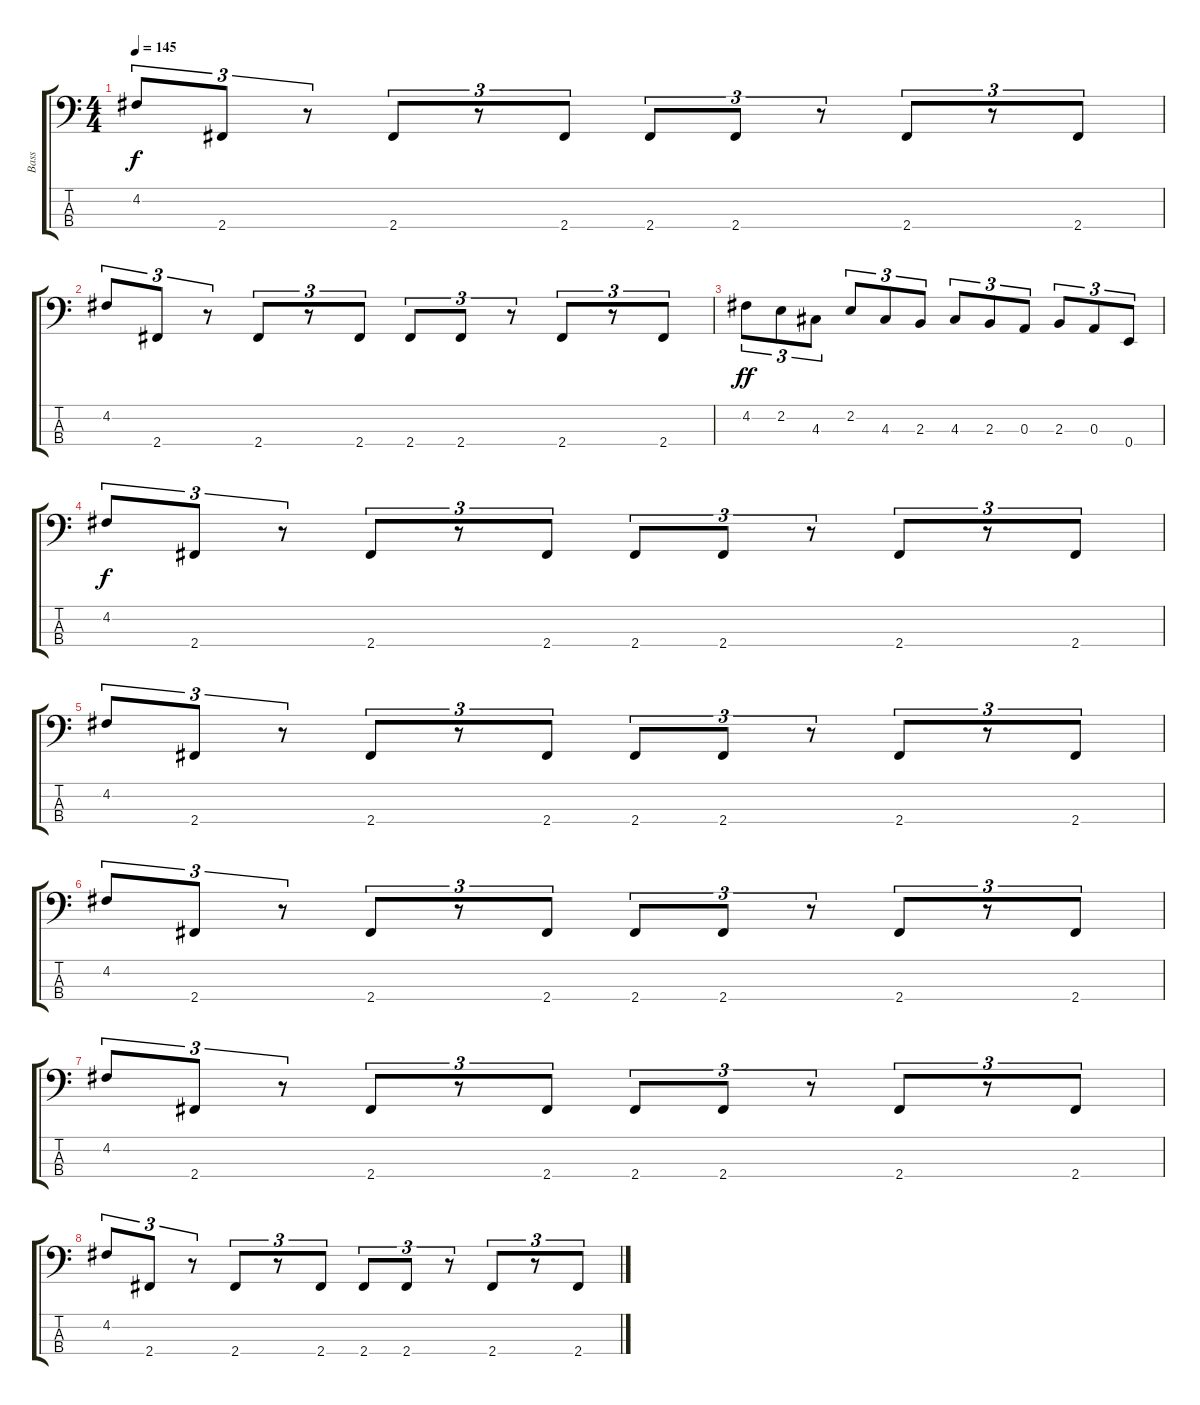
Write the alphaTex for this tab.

\track ("Bass" "Bass") {instrument slapbass2}
\staff {score tabs}
\tuning (G2 D2 A1 E1) {hide}
\ts (4 4)
\tempo 145
\clef f4
\ks c
4.2.8{tu (3 2) dy f} 2.4.8{tu (3 2)} r.8{tu (3 2)} 2.4.8{tu (3 2)} r.8{tu (3 2)} 2.4.8{tu (3 2)} 2.4.8{tu (3 2)} 2.4.8{tu (3 2)} r.8{tu (3 2)} 2.4.8{tu (3 2)} r.8{tu (3 2)} 2.4.8{tu (3 2)} |
4.2.8{tu (3 2)} 2.4.8{tu (3 2)} r.8{tu (3 2)} 2.4.8{tu (3 2)} r.8{tu (3 2)} 2.4.8{tu (3 2)} 2.4.8{tu (3 2)} 2.4.8{tu (3 2)} r.8{tu (3 2)} 2.4.8{tu (3 2)} r.8{tu (3 2)} 2.4.8{tu (3 2)} |
4.2.8{tu (3 2) dy ff} 2.2.8{tu (3 2)} 4.3.8{tu (3 2)} 2.2.8{tu (3 2)} 4.3.8{tu (3 2)} 2.3.8{tu (3 2)} 4.3.8{tu (3 2)} 2.3.8{tu (3 2)} 0.3.8{tu (3 2)} 2.3.8{tu (3 2)} 0.3.8{tu (3 2)} 0.4.8{tu (3 2)} |
4.2.8{tu (3 2) dy f} 2.4.8{tu (3 2)} r.8{tu (3 2)} 2.4.8{tu (3 2)} r.8{tu (3 2)} 2.4.8{tu (3 2)} 2.4.8{tu (3 2)} 2.4.8{tu (3 2)} r.8{tu (3 2)} 2.4.8{tu (3 2)} r.8{tu (3 2)} 2.4.8{tu (3 2)} |
4.2.8{tu (3 2)} 2.4.8{tu (3 2)} r.8{tu (3 2)} 2.4.8{tu (3 2)} r.8{tu (3 2)} 2.4.8{tu (3 2)} 2.4.8{tu (3 2)} 2.4.8{tu (3 2)} r.8{tu (3 2)} 2.4.8{tu (3 2)} r.8{tu (3 2)} 2.4.8{tu (3 2)} |
4.2.8{tu (3 2)} 2.4.8{tu (3 2)} r.8{tu (3 2)} 2.4.8{tu (3 2)} r.8{tu (3 2)} 2.4.8{tu (3 2)} 2.4.8{tu (3 2)} 2.4.8{tu (3 2)} r.8{tu (3 2)} 2.4.8{tu (3 2)} r.8{tu (3 2)} 2.4.8{tu (3 2)} |
4.2.8{tu (3 2)} 2.4.8{tu (3 2)} r.8{tu (3 2)} 2.4.8{tu (3 2)} r.8{tu (3 2)} 2.4.8{tu (3 2)} 2.4.8{tu (3 2)} 2.4.8{tu (3 2)} r.8{tu (3 2)} 2.4.8{tu (3 2)} r.8{tu (3 2)} 2.4.8{tu (3 2)} |
4.2.8{tu (3 2)} 2.4.8{tu (3 2)} r.8{tu (3 2)} 2.4.8{tu (3 2)} r.8{tu (3 2)} 2.4.8{tu (3 2)} 2.4.8{tu (3 2)} 2.4.8{tu (3 2)} r.8{tu (3 2)} 2.4.8{tu (3 2)} r.8{tu (3 2)} 2.4.8{tu (3 2)}
